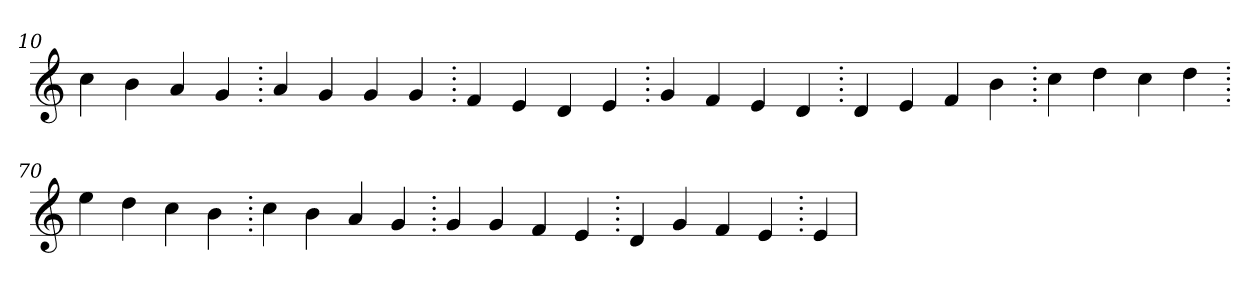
**kern
*part1
*staff1
*clefG2
=10.
4cc
4b
4a
4g
=20.
4a
4g
4g
4g
=30.
4f
4e
4d
4e
=40.
4g
4f
4e
4d
=50.
4d
4e
4f
4b
=60.
4cc
4dd
4cc
4dd
=70.
4ee
4dd
4cc
4b
=80.
4cc
4b
4a
4g
=90.
4g
4g
4f
4e
=100.
4d
4g
4f
4e
=110.
4e
=
*-
